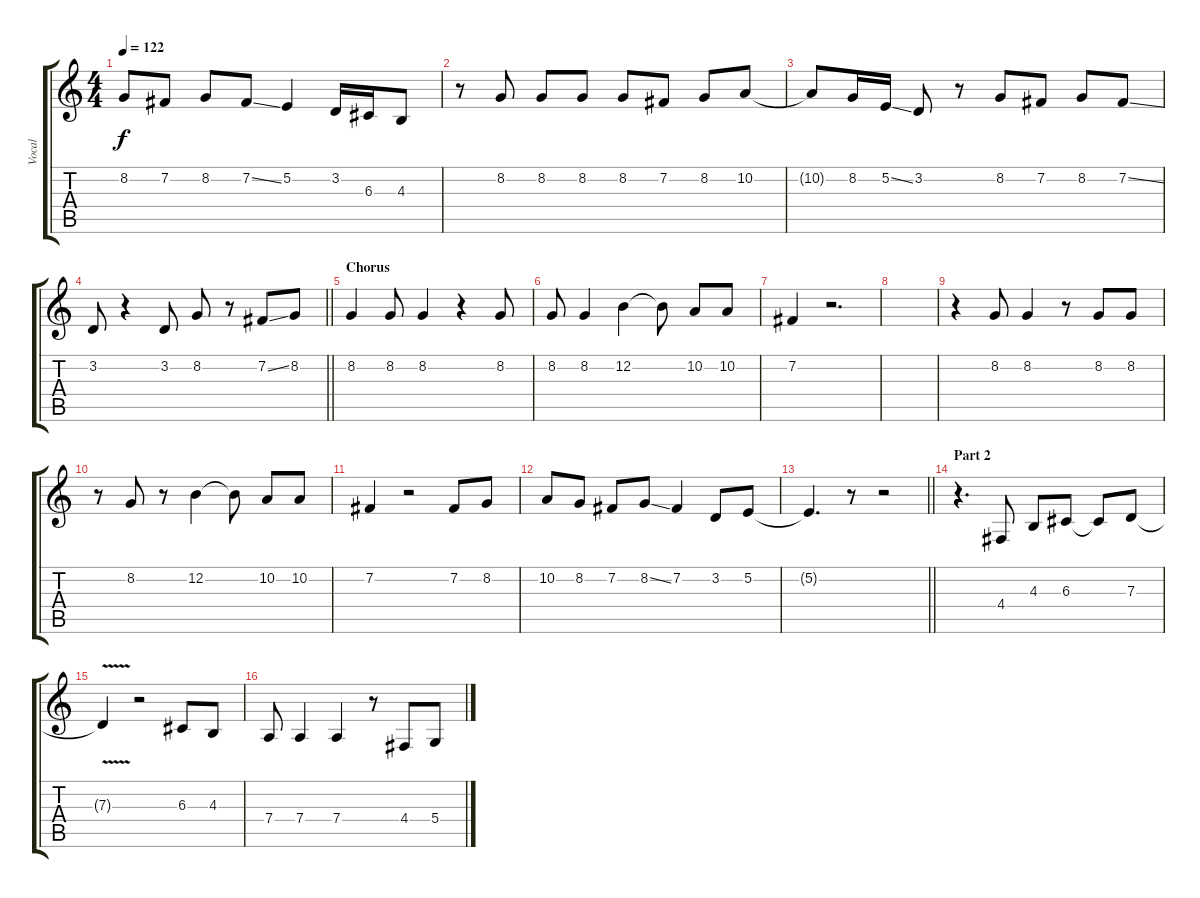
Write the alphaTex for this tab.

\track ("Vocal" "Vocal") {instrument viola}
\staff {score tabs}
\tuning (E4 B3 G3 D3 A2 E2) {hide}
\ts (4 4)
\tempo 122
\clef g2
\ks c
8.2.8{dy f} 7.2.8 8.2.8 7.2{ss}.8 5.2.4 3.2.16 6.3.16 4.3.8 |
r.8 8.2.8 8.2.8 8.2.8 8.2.8 7.2.8 8.2.8 10.2.8 |
10.2{t}.8 8.2.16 5.2{ss}.16 3.2.8 r.8 8.2.8 7.2.8 8.2.8 7.2{ss}.8 |
\barLineRight lightlight
3.2.8 r.4 3.2.8 8.2.8 r.8 7.2{ss}.8 8.2.8 |
\section ("" "Chorus")
8.2.4 8.2.8 8.2.4 r.4 8.2.8 |
8.2.8 8.2.4 12.2.4 12.2{t}.8 10.2.8 10.2.8 |
7.2.4 r.2{d} |
|
r.4 8.2.8 8.2.4 r.8 8.2.8 8.2.8 |
r.8 8.2.8 r.8 12.2.4 12.2{t}.8 10.2.8 10.2.8 |
7.2.4 r.2 7.2.8 8.2.8 |
10.2.8 8.2.8 7.2.8 8.2{ss}.8 7.2.4 3.2.8 5.2.8 |
\barLineRight lightlight
5.2{t}.4{d} r.8 r.2 |
\section ("" "Part 2")
r.4{d} 4.4.8 4.3.8 6.3.8 6.3{t}.8 7.3.8 |
7.3{v t}.4 r.2 6.3.8 4.3.8 |
7.4.8 7.4.4 7.4.4 r.8 4.4.8 5.4.8
